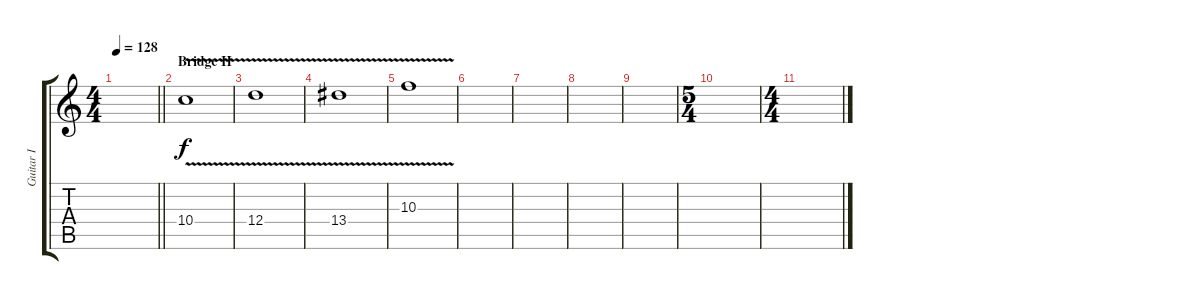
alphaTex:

\track ("Guitar I" "Guitar I") {instrument distortionguitar}
\staff {score tabs}
\tuning (E4 B3 G3 D3 A2 E2) {hide}
\ts (4 4)
\tempo 128
\clef g2
\barLineRight lightlight
\ks c
|
\section ("" "Bridge II")
10.4{v}.1 |
12.4{v}.1 |
13.4{v}.1 |
10.3{v}.1 |
|
|
|
|
\ts (5 4)
|
\ts (4 4)
